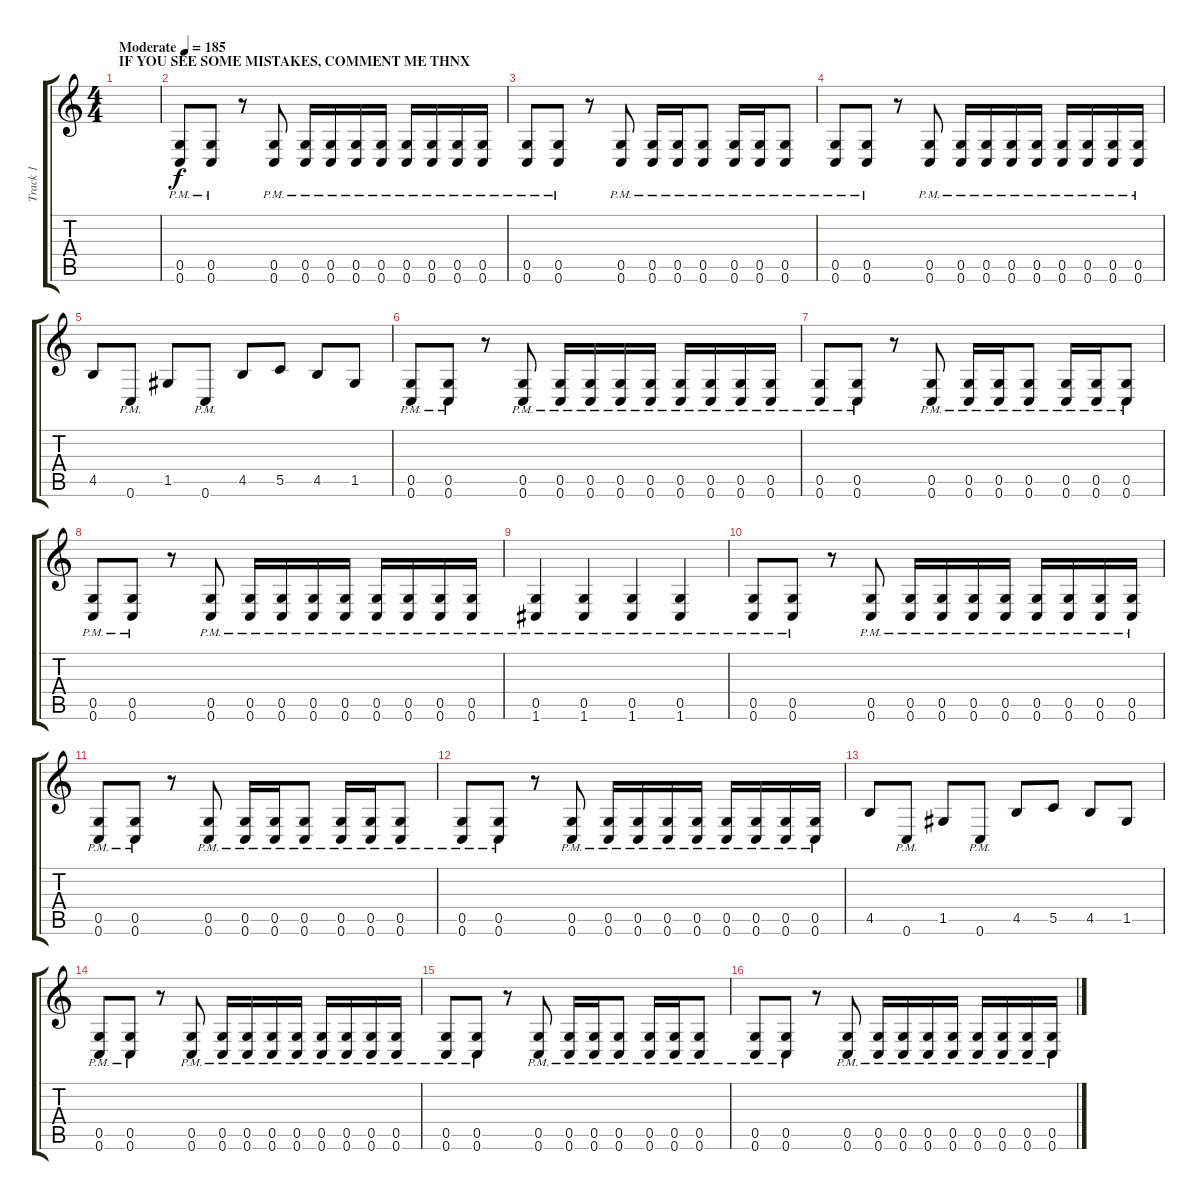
\track ("Track 1" "Track 1") {instrument distortionguitar}
\staff {score tabs}
\tuning (D4 A3 F3 C3 G2 C2) {hide}
\ts (4 4)
\section ("" "IF YOU SEE SOME MISTAKES, COMMENT ME THNX")
\tempo (185 "Moderate")
\clef g2
\ks c
|
(0.5{pm} 0.6{pm}).8 (0.5{pm} 0.6{pm}).8 r.8 (0.5{pm} 0.6{pm}).8 (0.5{pm} 0.6{pm}).16 (0.5{pm} 0.6{pm}).16 (0.5{pm} 0.6{pm}).16 (0.5{pm} 0.6{pm}).16 (0.5{pm} 0.6{pm}).16 (0.5{pm} 0.6{pm}).16 (0.5{pm} 0.6{pm}).16 (0.5{pm} 0.6{pm}).16 |
(0.5{pm} 0.6{pm}).8 (0.5{pm} 0.6{pm}).8 r.8 (0.5{pm} 0.6{pm}).8 (0.5{pm} 0.6{pm}).16 (0.5{pm} 0.6{pm}).16 (0.5{pm} 0.6{pm}).8 (0.5{pm} 0.6{pm}).16 (0.5{pm} 0.6{pm}).16 (0.5{pm} 0.6{pm}).8 |
(0.5{pm} 0.6{pm}).8 (0.5{pm} 0.6{pm}).8 r.8 (0.5{pm} 0.6{pm}).8 (0.5{pm} 0.6{pm}).16 (0.5{pm} 0.6{pm}).16 (0.5{pm} 0.6{pm}).16 (0.5{pm} 0.6{pm}).16 (0.5{pm} 0.6{pm}).16 (0.5{pm} 0.6{pm}).16 (0.5{pm} 0.6{pm}).16 (0.5{pm} 0.6{pm}).16 |
4.5.8 0.6{pm}.8 1.5.8 0.6{pm}.8 4.5.8 5.5.8 4.5.8 1.5.8 |
(0.5{pm} 0.6{pm}).8 (0.5{pm} 0.6{pm}).8 r.8 (0.5{pm} 0.6{pm}).8 (0.5{pm} 0.6{pm}).16 (0.5{pm} 0.6{pm}).16 (0.5{pm} 0.6{pm}).16 (0.5{pm} 0.6{pm}).16 (0.5{pm} 0.6{pm}).16 (0.5{pm} 0.6{pm}).16 (0.5{pm} 0.6{pm}).16 (0.5{pm} 0.6{pm}).16 |
(0.5{pm} 0.6{pm}).8 (0.5{pm} 0.6{pm}).8 r.8 (0.5{pm} 0.6{pm}).8 (0.5{pm} 0.6{pm}).16 (0.5{pm} 0.6{pm}).16 (0.5{pm} 0.6{pm}).8 (0.5{pm} 0.6{pm}).16 (0.5{pm} 0.6{pm}).16 (0.5{pm} 0.6{pm}).8 |
(0.5{pm} 0.6{pm}).8 (0.5{pm} 0.6{pm}).8 r.8 (0.5{pm} 0.6{pm}).8 (0.5{pm} 0.6{pm}).16 (0.5{pm} 0.6{pm}).16 (0.5{pm} 0.6{pm}).16 (0.5{pm} 0.6{pm}).16 (0.5{pm} 0.6{pm}).16 (0.5{pm} 0.6{pm}).16 (0.5{pm} 0.6{pm}).16 (0.5{pm} 0.6{pm}).16 |
(0.5{pm} 1.6{pm}).4 (0.5{pm} 1.6{pm}).4 (0.5{pm} 1.6{pm}).4 (0.5{pm} 1.6{pm}).4 |
(0.5{pm} 0.6{pm}).8 (0.5{pm} 0.6{pm}).8 r.8 (0.5{pm} 0.6{pm}).8 (0.5{pm} 0.6{pm}).16 (0.5{pm} 0.6{pm}).16 (0.5{pm} 0.6{pm}).16 (0.5{pm} 0.6{pm}).16 (0.5{pm} 0.6{pm}).16 (0.5{pm} 0.6{pm}).16 (0.5{pm} 0.6{pm}).16 (0.5{pm} 0.6{pm}).16 |
(0.5{pm} 0.6{pm}).8 (0.5{pm} 0.6{pm}).8 r.8 (0.5{pm} 0.6{pm}).8 (0.5{pm} 0.6{pm}).16 (0.5{pm} 0.6{pm}).16 (0.5{pm} 0.6{pm}).8 (0.5{pm} 0.6{pm}).16 (0.5{pm} 0.6{pm}).16 (0.5{pm} 0.6{pm}).8 |
(0.5{pm} 0.6{pm}).8 (0.5{pm} 0.6{pm}).8 r.8 (0.5{pm} 0.6{pm}).8 (0.5{pm} 0.6{pm}).16 (0.5{pm} 0.6{pm}).16 (0.5{pm} 0.6{pm}).16 (0.5{pm} 0.6{pm}).16 (0.5{pm} 0.6{pm}).16 (0.5{pm} 0.6{pm}).16 (0.5{pm} 0.6{pm}).16 (0.5{pm} 0.6{pm}).16 |
4.5.8 0.6{pm}.8 1.5.8 0.6{pm}.8 4.5.8 5.5.8 4.5.8 1.5.8 |
(0.5{pm} 0.6{pm}).8 (0.5{pm} 0.6{pm}).8 r.8 (0.5{pm} 0.6{pm}).8 (0.5{pm} 0.6{pm}).16 (0.5{pm} 0.6{pm}).16 (0.5{pm} 0.6{pm}).16 (0.5{pm} 0.6{pm}).16 (0.5{pm} 0.6{pm}).16 (0.5{pm} 0.6{pm}).16 (0.5{pm} 0.6{pm}).16 (0.5{pm} 0.6{pm}).16 |
(0.5{pm} 0.6{pm}).8 (0.5{pm} 0.6{pm}).8 r.8 (0.5{pm} 0.6{pm}).8 (0.5{pm} 0.6{pm}).16 (0.5{pm} 0.6{pm}).16 (0.5{pm} 0.6{pm}).8 (0.5{pm} 0.6{pm}).16 (0.5{pm} 0.6{pm}).16 (0.5{pm} 0.6{pm}).8 |
(0.5{pm} 0.6{pm}).8 (0.5{pm} 0.6{pm}).8 r.8 (0.5{pm} 0.6{pm}).8 (0.5{pm} 0.6{pm}).16 (0.5{pm} 0.6{pm}).16 (0.5{pm} 0.6{pm}).16 (0.5{pm} 0.6{pm}).16 (0.5{pm} 0.6{pm}).16 (0.5{pm} 0.6{pm}).16 (0.5{pm} 0.6{pm}).16 (0.5{pm} 0.6{pm}).16
